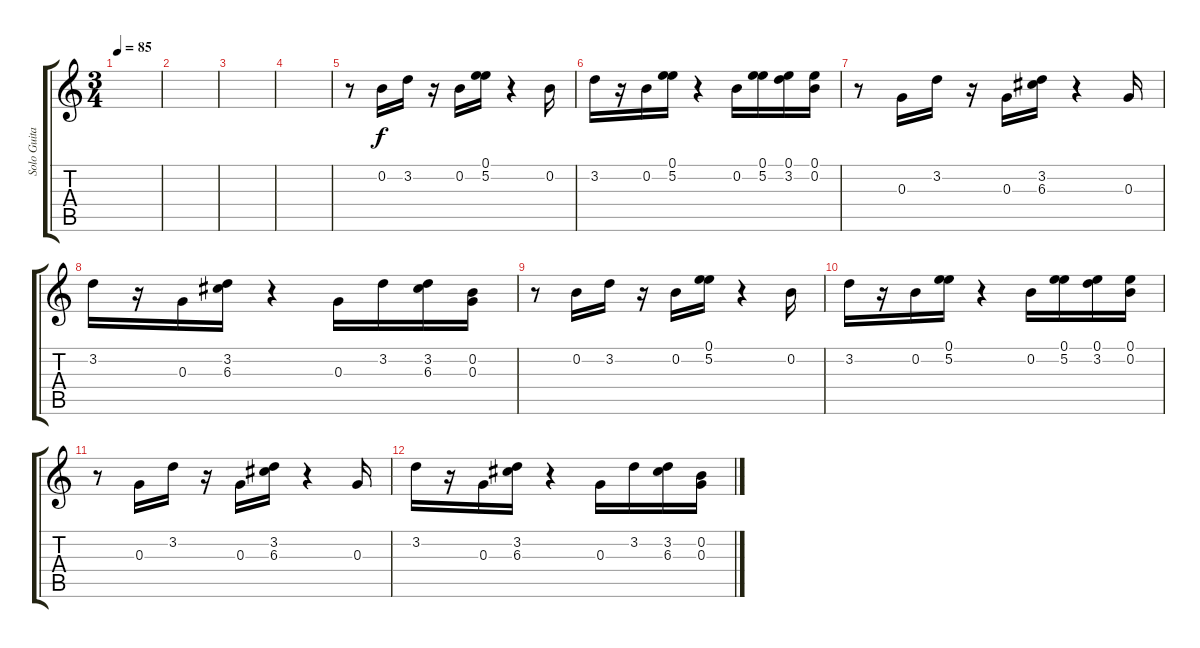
\track ("Solo Guitar" "Solo Guita") {instrument distortionguitar}
\staff {score tabs}
\tuning (E4 B3 G3 D3 A2 E2) {hide}
\ts (3 4)
\tempo 85
\clef g2
\ks c
|
|
|
|
r.8 0.2.16 3.2.16 r.16 0.2.16 (0.1 5.2).16 r.4 0.2.16 |
3.2.16 r.16 0.2.16 (0.1 5.2).16 r.4 0.2.16 (0.1 5.2).16 (0.1 3.2).16 (0.1 0.2).16 |
r.8 0.3.16 3.2.16 r.16 0.3.16 (3.2 6.3).16 r.4 0.3.16 |
3.2.16 r.16 0.3.16 (3.2 6.3).16 r.4 0.3.16 3.2.16 (3.2 6.3).16 (0.2 0.3).16 |
r.8 0.2.16 3.2.16 r.16 0.2.16 (0.1 5.2).16 r.4 0.2.16 |
3.2.16 r.16 0.2.16 (0.1 5.2).16 r.4 0.2.16 (0.1 5.2).16 (0.1 3.2).16 (0.1 0.2).16 |
r.8 0.3.16 3.2.16 r.16 0.3.16 (3.2 6.3).16 r.4 0.3.16 |
3.2.16 r.16 0.3.16 (3.2 6.3).16 r.4 0.3.16 3.2.16 (3.2 6.3).16 (0.2 0.3).16
